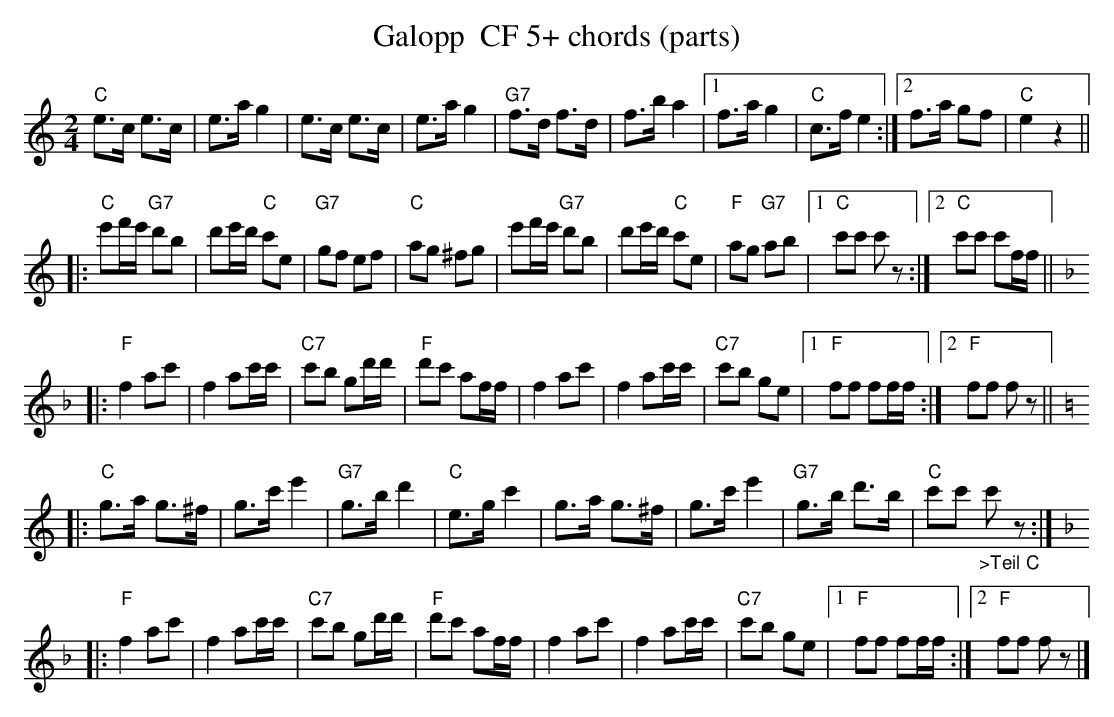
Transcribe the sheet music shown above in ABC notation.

X:1
T:Galopp  CF 5+ chords (parts)
M:2/4
L:1/8
K:Cmaj%%MIDI gchordon
"C"e>c e>c | e>ag2 | e>c e>c | e>ag2 | "G7"f>d f>d | f>ba2 |1 f>ag2 | "C"c>fe2 :|2 f>a gf | "C"e2z2 ||
|: "C"e'f'/2e'/2 "G7"d'b | d'e'/2d'/2 "C"c'e | "G7"gf ef | "C"ag ^fg | e'f'/2e'/2 "G7"d'b | d'e'/2d'/2 "C"c'e | "F"ag "G7"ab |1 "C"c'c' c'z :|2 "C"c'c' c'f/2f/2 || [K:Fmaj]
|: "F"f2 ac' | f2 ac'/2c'/2 | "C7"c'b gd'/2d'/2 | "F"d'c' af/2f/2 | f2 ac' | f2 ac'/2c'/2 | "C7"c'b ge |1 "F"ff ff/2f/2 :|2 "F"ff fz || [K:Cmaj]
|: "C"g>a g>^f | g>c'e'2 | "G7"g>bd'2 | "C"e>gc'2 | g>a g>^f | g>c'e'2 | "G7"g>b d'>b | "C"c'c' "_>Teil C"c'z :| [K:Fmaj]
|: "F"f2 ac' | f2 ac'/2c'/2 | "C7"c'b gd'/2d'/2 | "F"d'c' af/2f/2 | f2 ac' | f2 ac'/2c'/2 | "C7"c'b ge |1 "F"ff ff/2f/2 :|2 "F"ff fz |]
